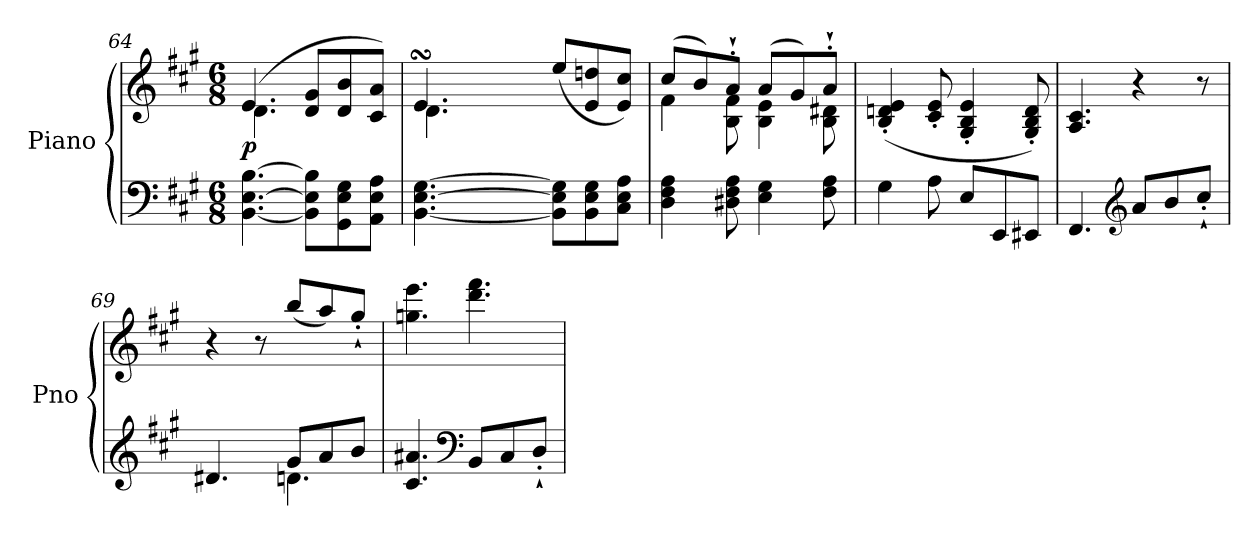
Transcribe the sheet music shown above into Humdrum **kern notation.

**kern	**kern	**dynam
*part1	*part1	*part1
*staff2	*staff1	*staff1/2
*I"Piano	*	*
*I'Pno	*	*
*clefF4	*clefG2	*
*k[f#c#g#]	*k[f#c#g#]	*
*A:	*A:	*
*M6/8	*M6/8	*
=64	=64	=64
*	*^	*
!	!	!	!LO:DY:b
[4.BB\ [4.E\ [4.B\	(4.e/	4.d\	p
8BB\] 8E\] 8B\]L	8d/ 8g#/L	4.ryy	.
8GG#\ 8E\ 8G#\	8d/ 8b/	.	.
8AA\ 8E\ 8A\J	8c#/ 8a/J)	.	.
=65	=65	=65	=65
*	*	*^	*
[4.BB\ [4.E\ [4.G#\	4.esSSS/	4.d\	4ryy	.
.	.	.	32f#yy	.
.	.	.	32eyy	.
.	.	.	32d#Xyy	.
.	.	.	32eyy	.
8BB\] 8E\] 8G#\]L	(8ee/L	4.ryy	4.ryy	.
8BB\ 8E\ 8G#\	8e/ 8ddn/	.	.	.
8C#\ 8E\ 8A\J	8e/ 8cc#/J)	.	.	.
*	*	*v	*v	*
=66	=66	=66	=66
4D\ 4F#\ 4A\	(8cc#/L	4f#\	.
.	8b/)	.	.
8D#X\ 8F#\ 8A\	8a`'/J	8B\ 8f#\	.
4E\ 4G#\	(8a/L	4B\ 4e\	.
.	8g#/)	.	.
8F#\ 8A\	8a`'/J	8B\ 8d#X\	.
*	*v	*v	*
!!LO:LB:g=z
=67	=67	=67
4G#\	(4B/' 4dn/' 4e/'	.
8A\	8c#/' 8e/'	.
8E/L	4G#/' 4B/' 4e/'	.
8EE/	.	.
8EE#X/J	8G#/' 8B/' 8d/')	.
=68	=68	=68
4.FF#/	4.A/ 4.c#/	.
*clefG2	*	*
8a/L	4r	.
8b/	.	.
8cc#`'/J	8r	.
=69	=69	=69
*^	*	*
4.d#X/	4.ryy	4r	.
.	.	8r	.
8g#/L	4.dn\	(8bb/L	.
8a/	.	8aa/)	.
8b/J	.	8gg#`'/J	.
*v	*v	*	*
=70	=70	=70
4.c#/ 4.a#X/	4.ggn\ 4.eee\	.
*clefF4	*	*
8BB/L	4.ddd\ 4.fff#\	.
8C#/	.	.
8D`'/J	.	.
=	=	=
*-	*-	*-
